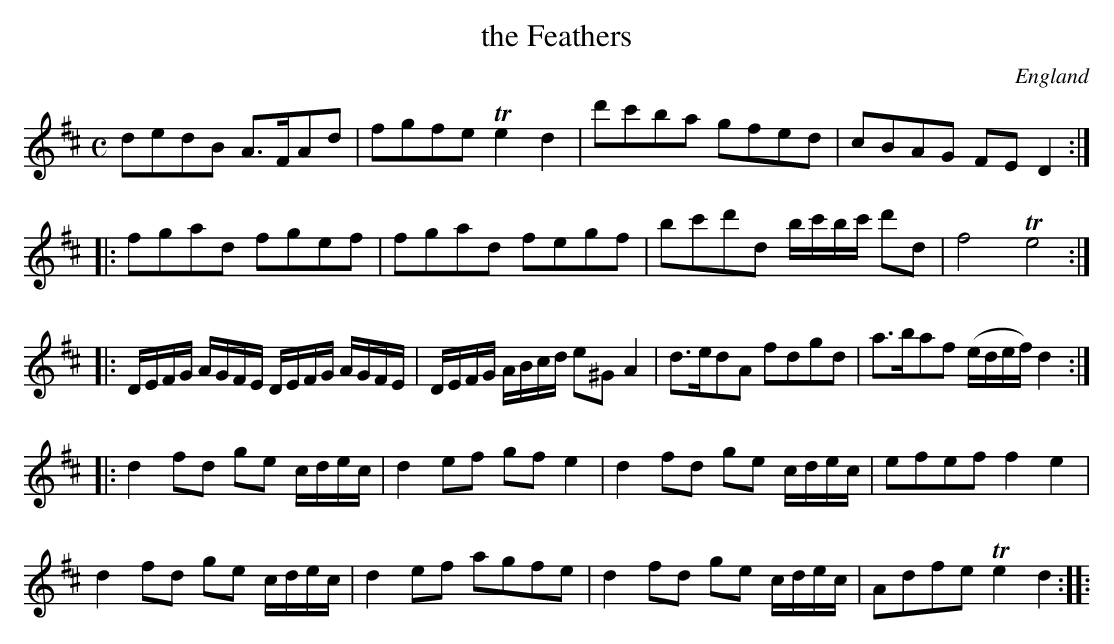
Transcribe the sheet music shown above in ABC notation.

X:1
T:the Feathers
L:1/8
M:C
O:England
K:D
dedB A>FAd | fgfe Te2d2 | d'c'ba gfed           | cBAG FED2 ::
fgad fgef  | fgad fegf  | bc'd'd b/c'/b/c'/ d'd | f4   Te4  ::
D/E/F/G/ A/G/F/E/ D/E/F/G/ A/G/F/E/ | D/E/F/G/ A/B/c/d/ e^GA2 |\
d>edA fdgd | a>baf (e/d/e/f/) d2::
d2fd ge c/d/e/c/ | d2ef gfe2 | d2fd ge c/d/e/c/ | efef f2e2 |
d2fd ge c/d/e/c/ | d2ef agfe | d2fd ge c/d/e/c/ | Adfe Te2d2 ::
